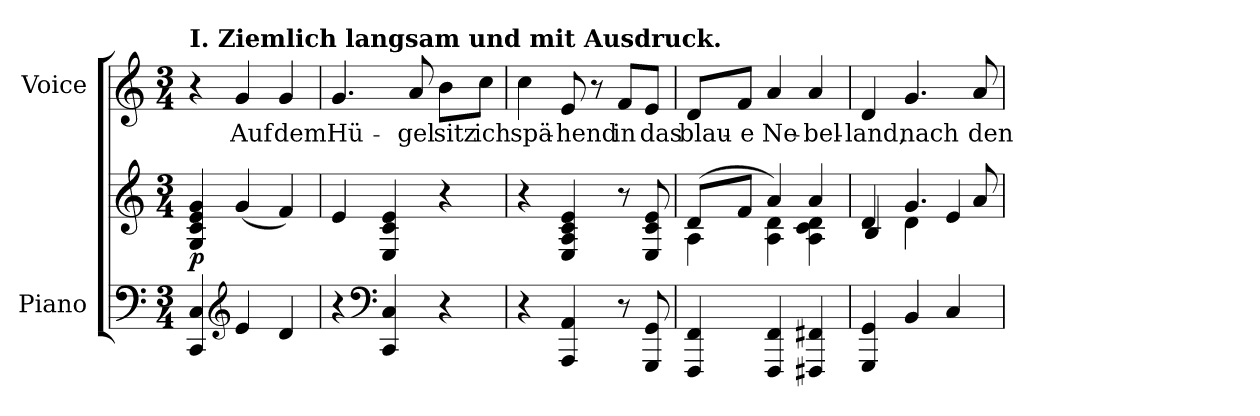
**kern	**kern	**dynam	**kern	**text
*part2	*part2	*part2	*part1	*part1
*staff3	*staff2	*staff2/3	*staff1	*staff1
*I"Piano	*	*	*I"Voice	*
*I'Pno.	*	*	*I'Voice	*
!!LO:PB:g=z
*clefF4	*clefG2	*	*clefG2	*
*k[]	*k[]	*	*k[]	*
*C:	*C:	*	*C:	*
*M3/4	*M3/4	*	*M3/4	*
*MM60	*MM60	*	*MM60	*
=1	=1	=1	=1	=1
!	!	!	!LO:TX:a:B:t=I. Ziemlich langsam und mit Ausdruck.	!
4CCi/ 4Ci	4Gi/ 4ci 4ei 4gi	p	4r	.
*clefG2	*	*	*	*
!	!	!	!	!LO:LY:b:color=#000000
4ei/	(4gi/	.	4gi/	Auf
!	!	!	!	!LO:LY:b:color=#000000
4di/	4fi/)	.	4gi/	dem
=2	=2	=2	=2	=2
!	!	!	!	!LO:LY:b:color=#000000
4r	4ei/	.	4.gi/	Hü-
*clefF4	*	*	*	*
4CCi/ 4Ci	4Ei/ 4ci 4ei	.	.	.
!	!	!	!	!LO:LY:b:color=#000000
.	.	.	8ai/	-gel
!	!	!	!	!LO:LY:b:color=#000000
4r	4r	.	8bi\L	sitz
!	!	!	!	!LO:LY:b:color=#000000
.	.	.	8cci\J	ich
=3	=3	=3	=3	=3
!	!	!	!	!LO:LY:b:color=#000000
4r	4r	.	4cci\	spä-
!	!	!	!	!LO:LY:b:color=#000000
4AAAi/ 4AAi	4Ei/ 4Ai 4ci 4ei	.	8ei/	-hend
.	.	.	8r	.
!	!	!	!	!LO:LY:b:color=#000000
8r	8r	.	8fi/L	in
!	!	!	!	!LO:LY:b:color=#000000
8GGGi/ 8GGi	8Ei/ 8ci 8ei	.	8ei/J	das
=4	=4	=4	=4	=4
*	*^	*	*	*
!	!	!	!	!	!LO:LY:b:color=#000000
4FFFi/ 4FFi	(8di/L	4Ai\	.	8di/L	blau-
!	!	!	!	!	!LO:LY:b:color=#000000
.	8fi/J	.	.	8fi/J	-e
!	!	!	!	!	!LO:LY:b:color=#000000
4FFFi/ 4FFi	4ai/)	4Ai\ 4di	.	4ai/	Ne-
!	!	!	!	!	!LO:LY:b:color=#000000
4FFF#Xi/ 4FF#Xi	4ai/	4Ai\ 4ci 4di	.	4ai/	-bel-
=5	=5	=5	=5	=5	=5
!	!	!	!	!	!LO:LY:b:color=#000000
4GGGi/ 4GGi	4di/	4Bi/	.	4di/	-land,
!	!	!	!	!	!LO:LY:b:color=#000000
4BBi/	4.gi/	4di\	.	4.gi/	nach
4Ci/	.	4ei/	.	.	.
!	!	!	!	!	!LO:LY:b:color=#000000
.	8ai/	.	.	8ai/	den
*	*v	*v	*	*	*
=	=	=	=	=
*-	*-	*-	*-	*-
